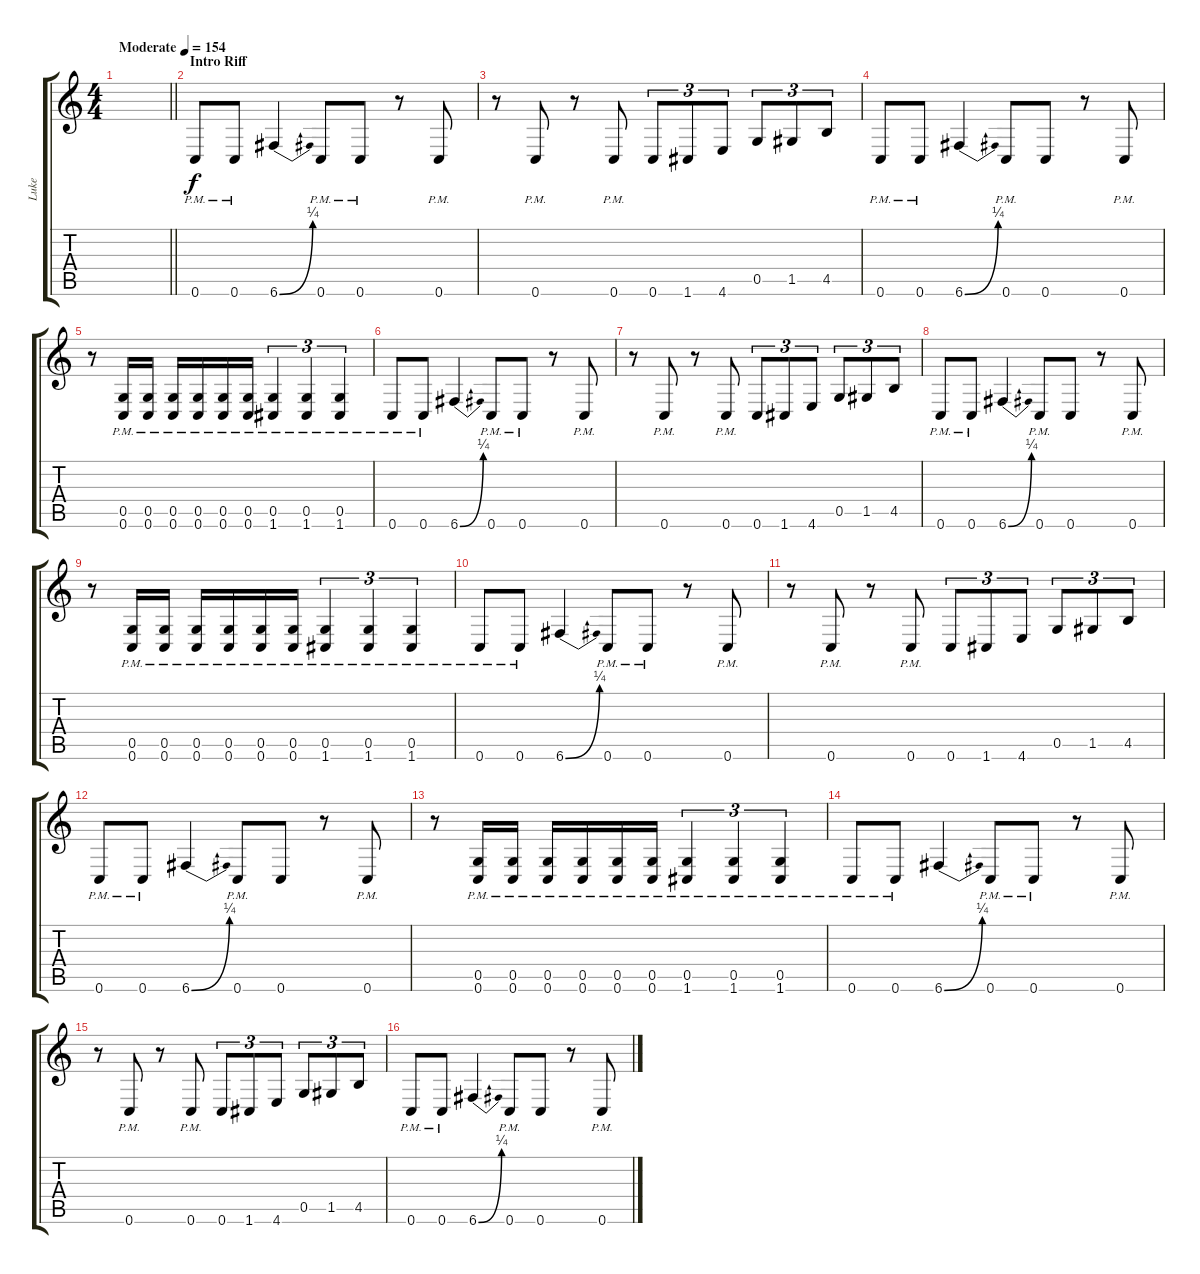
\track ("Luke" "Luke") {instrument overdrivenguitar}
\staff {score tabs}
\tuning (D4 A3 F3 C3 G2 C2) {hide}
\ts (4 4)
\tempo (154 "Moderate")
\clef g2
\barLineRight lightlight
\ks c
|
\section ("" "Intro Riff")
0.6{pm}.8 0.6{pm}.8 6.6{be (bend 0 0 60 1)}.4 0.6{pm}.8 0.6{pm}.8 r.8 0.6{pm}.8 |
r.8 0.6{pm}.8 r.8 0.6{pm}.8 0.6.8{tu (3 2)} 1.6.8{tu (3 2)} 4.6.8{tu (3 2)} 0.5.8{tu (3 2)} 1.5.8{tu (3 2)} 4.5.8{tu (3 2)} |
0.6{pm}.8 0.6{pm}.8 6.6{be (bend 0 0 60 1)}.4 0.6{pm}.8 0.6.8 r.8 0.6{pm}.8 |
r.8 (0.5{pm} 0.6{pm}).16 (0.5{pm} 0.6{pm}).16 (0.5{pm} 0.6{pm}).16 (0.5{pm} 0.6{pm}).16 (0.5{pm} 0.6{pm}).16 (0.5{pm} 0.6{pm}).16 (0.5{pm} 1.6{pm}).4{tu (3 2)} (0.5{pm} 1.6{pm}).4{tu (3 2)} (0.5{pm} 1.6{pm}).4{tu (3 2)} |
0.6{pm}.8 0.6{pm}.8 6.6{be (bend 0 0 60 1)}.4 0.6{pm}.8 0.6{pm}.8 r.8 0.6{pm}.8 |
r.8 0.6{pm}.8 r.8 0.6{pm}.8 0.6.8{tu (3 2)} 1.6.8{tu (3 2)} 4.6.8{tu (3 2)} 0.5.8{tu (3 2)} 1.5.8{tu (3 2)} 4.5.8{tu (3 2)} |
0.6{pm}.8 0.6{pm}.8 6.6{be (bend 0 0 60 1)}.4 0.6{pm}.8 0.6.8 r.8 0.6{pm}.8 |
r.8 (0.5{pm} 0.6{pm}).16 (0.5{pm} 0.6{pm}).16 (0.5{pm} 0.6{pm}).16 (0.5{pm} 0.6{pm}).16 (0.5{pm} 0.6{pm}).16 (0.5{pm} 0.6{pm}).16 (0.5{pm} 1.6{pm}).4{tu (3 2)} (0.5{pm} 1.6{pm}).4{tu (3 2)} (0.5{pm} 1.6{pm}).4{tu (3 2)} |
0.6{pm}.8 0.6{pm}.8 6.6{be (bend 0 0 60 1)}.4 0.6{pm}.8 0.6{pm}.8 r.8 0.6{pm}.8 |
r.8 0.6{pm}.8 r.8 0.6{pm}.8 0.6.8{tu (3 2)} 1.6.8{tu (3 2)} 4.6.8{tu (3 2)} 0.5.8{tu (3 2)} 1.5.8{tu (3 2)} 4.5.8{tu (3 2)} |
0.6{pm}.8 0.6{pm}.8 6.6{be (bend 0 0 60 1)}.4 0.6{pm}.8 0.6.8 r.8 0.6{pm}.8 |
r.8 (0.5{pm} 0.6{pm}).16 (0.5{pm} 0.6{pm}).16 (0.5{pm} 0.6{pm}).16 (0.5{pm} 0.6{pm}).16 (0.5{pm} 0.6{pm}).16 (0.5{pm} 0.6{pm}).16 (0.5{pm} 1.6{pm}).4{tu (3 2)} (0.5{pm} 1.6{pm}).4{tu (3 2)} (0.5{pm} 1.6{pm}).4{tu (3 2)} |
0.6{pm}.8 0.6{pm}.8 6.6{be (bend 0 0 60 1)}.4 0.6{pm}.8 0.6{pm}.8 r.8 0.6{pm}.8 |
r.8 0.6{pm}.8 r.8 0.6{pm}.8 0.6.8{tu (3 2)} 1.6.8{tu (3 2)} 4.6.8{tu (3 2)} 0.5.8{tu (3 2)} 1.5.8{tu (3 2)} 4.5.8{tu (3 2)} |
0.6{pm}.8 0.6{pm}.8 6.6{be (bend 0 0 60 1)}.4 0.6{pm}.8 0.6.8 r.8 0.6{pm}.8
